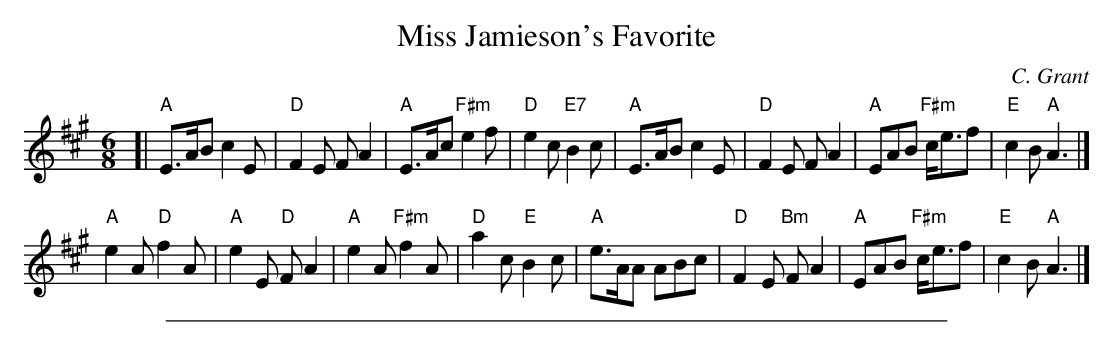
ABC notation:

X:1
T: Miss Jamieson's Favorite
C:C. Grant
M:6/8
L:1/8
K:A
[|\
"A"E>AB c2E | "D"F2E FA2 | "A"E>Ac "F#m"e2f | "D"e2c "E7"B2c |\
"A"E>AB c2E | "D"F2E FA2 | "A"EAB "F#m"c<ef | "E"c2B "A"A3 |]
"A"e2A "D"f2A | "A"e2E "D"FA2 | "A"e2A "F#m"f2A | "D"a2c "E"B2c |\
"A"e>AA ABc | "D"F2E "Bm"FA2 | "A"EAB "F#m"c<ef | "E"c2B "A"A3 |]
